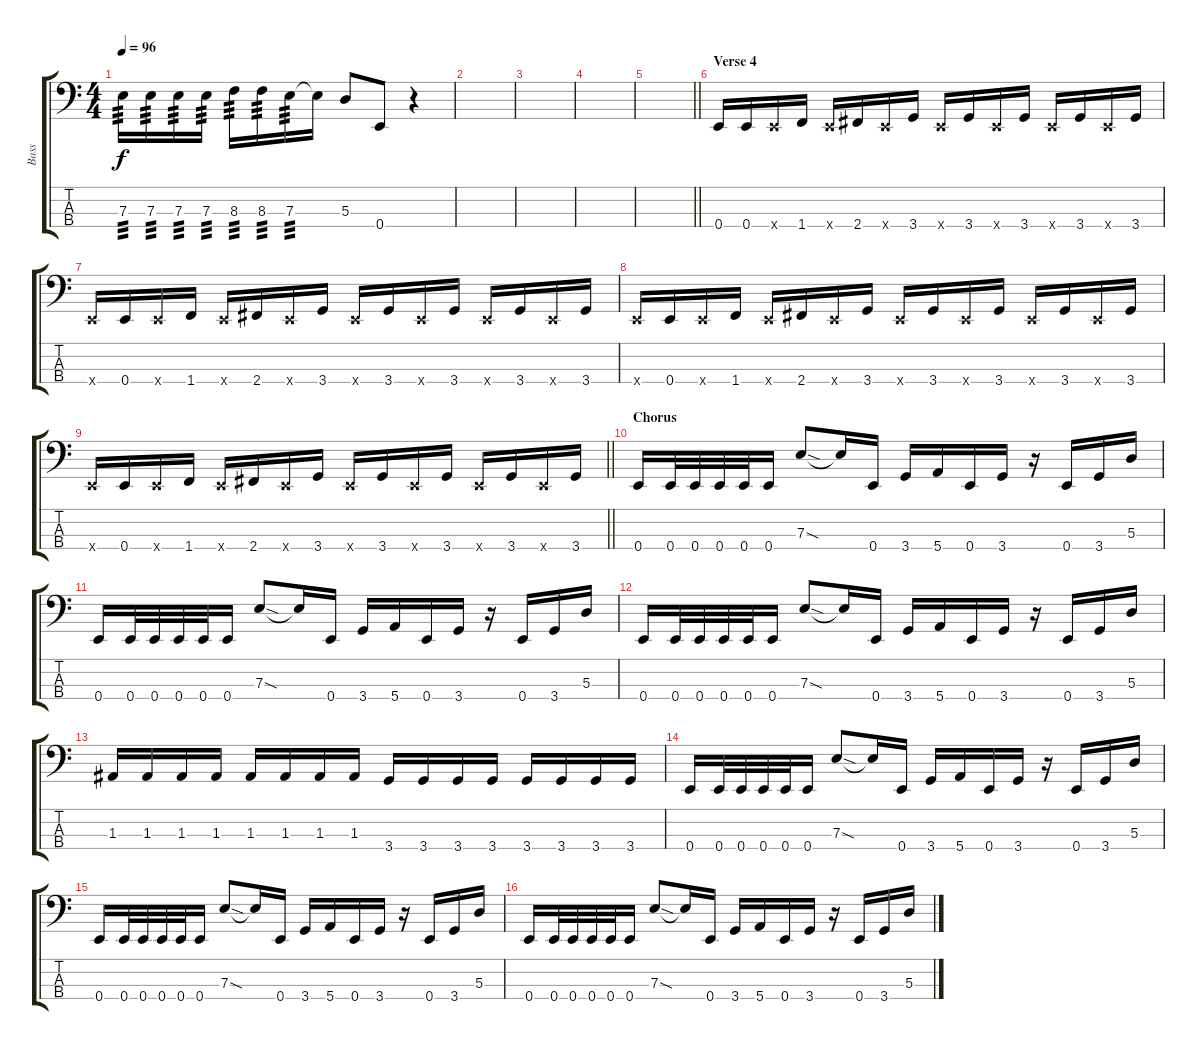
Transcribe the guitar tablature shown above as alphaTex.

\track ("Bass" "Bass") {instrument electricbasspick}
\staff {score tabs}
\tuning (G2 D2 A1 E1) {hide}
\ts (4 4)
\tempo 96
\clef f4
\ks c
7.3.16{tp 3 dy f} 7.3.16{tp 3} 7.3.16{tp 3} 7.3.16{tp 3} 8.3.16{tp 3} 8.3.16{tp 3} 7.3.16{tp 3} 7.3{t}.16 5.3.8 0.4.8 r.4 |
|
|
|
\barLineRight lightlight
|
\section ("" "Verse 4")
0.4.16 0.4.16 0.4{x}.16 1.4.16 0.4{x}.16 2.4.16 0.4{x}.16 3.4.16 0.4{x}.16 3.4.16 0.4{x}.16 3.4.16 0.4{x}.16 3.4.16 0.4{x}.16 3.4.16 |
0.4{x}.16 0.4.16 0.4{x}.16 1.4.16 0.4{x}.16 2.4.16 0.4{x}.16 3.4.16 0.4{x}.16 3.4.16 0.4{x}.16 3.4.16 0.4{x}.16 3.4.16 0.4{x}.16 3.4.16 |
0.4{x}.16 0.4.16 0.4{x}.16 1.4.16 0.4{x}.16 2.4.16 0.4{x}.16 3.4.16 0.4{x}.16 3.4.16 0.4{x}.16 3.4.16 0.4{x}.16 3.4.16 0.4{x}.16 3.4.16 |
\barLineRight lightlight
0.4{x}.16 0.4.16 0.4{x}.16 1.4.16 0.4{x}.16 2.4.16 0.4{x}.16 3.4.16 0.4{x}.16 3.4.16 0.4{x}.16 3.4.16 0.4{x}.16 3.4.16 0.4{x}.16 3.4.16 |
\section ("" "Chorus")
0.4.16 0.4.32 0.4.32 0.4.32 0.4.32 0.4.16 7.3{sod}.8 7.3{t}.16 0.4.16 3.4.16 5.4.16 0.4.16 3.4.16 r.16 0.4.16 3.4.16 5.3.16 |
0.4.16 0.4.32 0.4.32 0.4.32 0.4.32 0.4.16 7.3{sod}.8 7.3{t}.16 0.4.16 3.4.16 5.4.16 0.4.16 3.4.16 r.16 0.4.16 3.4.16 5.3.16 |
0.4.16 0.4.32 0.4.32 0.4.32 0.4.32 0.4.16 7.3{sod}.8 7.3{t}.16 0.4.16 3.4.16 5.4.16 0.4.16 3.4.16 r.16 0.4.16 3.4.16 5.3.16 |
1.3.16 1.3.16 1.3.16 1.3.16 1.3.16 1.3.16 1.3.16 1.3.16 3.4.16 3.4.16 3.4.16 3.4.16 3.4.16 3.4.16 3.4.16 3.4.16 |
0.4.16 0.4.32 0.4.32 0.4.32 0.4.32 0.4.16 7.3{sod}.8 7.3{t}.16 0.4.16 3.4.16 5.4.16 0.4.16 3.4.16 r.16 0.4.16 3.4.16 5.3.16 |
0.4.16 0.4.32 0.4.32 0.4.32 0.4.32 0.4.16 7.3{sod}.8 7.3{t}.16 0.4.16 3.4.16 5.4.16 0.4.16 3.4.16 r.16 0.4.16 3.4.16 5.3.16 |
0.4.16 0.4.32 0.4.32 0.4.32 0.4.32 0.4.16 7.3{sod}.8 7.3{t}.16 0.4.16 3.4.16 5.4.16 0.4.16 3.4.16 r.16 0.4.16 3.4.16 5.3.16
